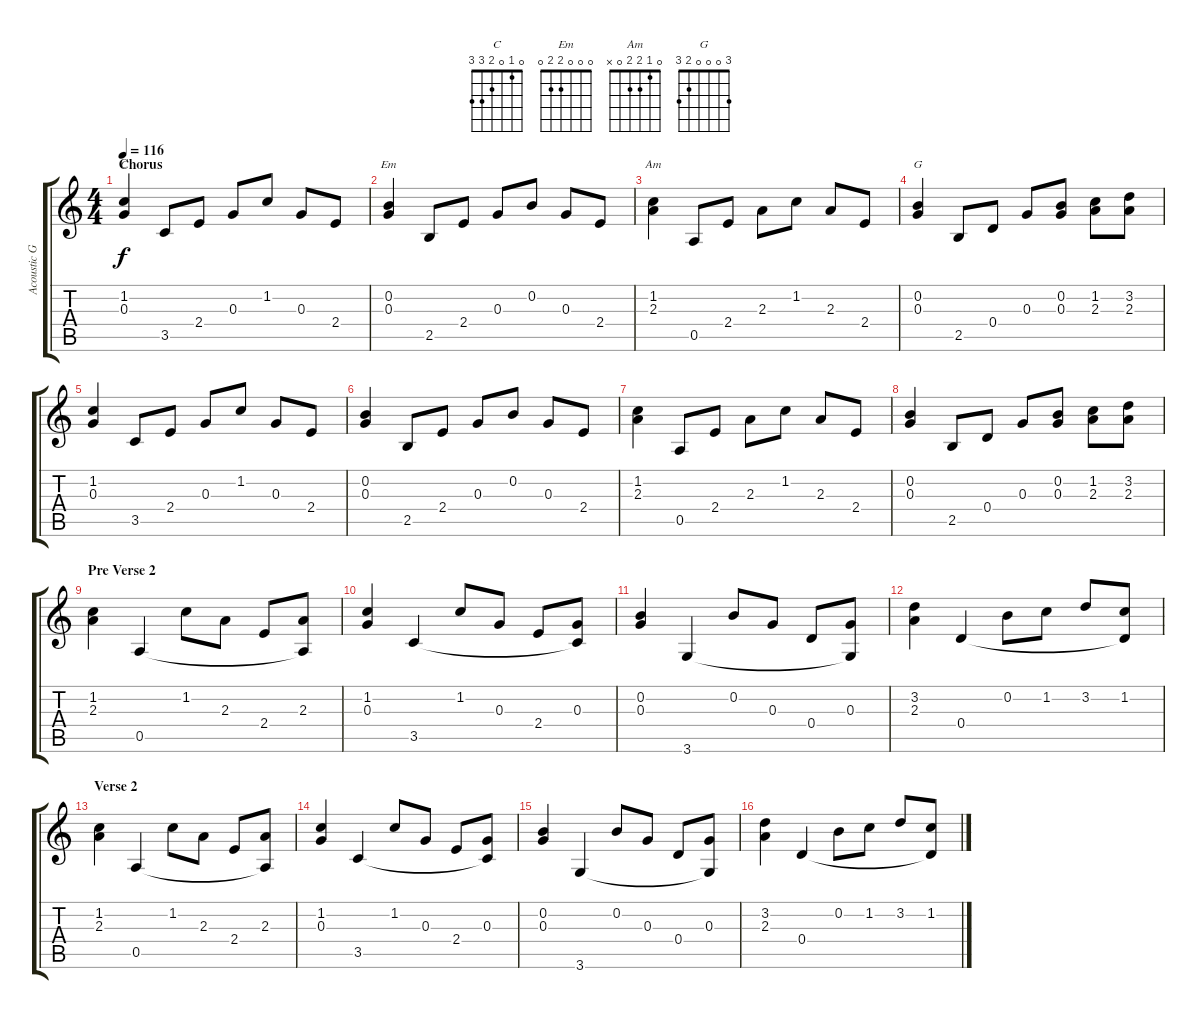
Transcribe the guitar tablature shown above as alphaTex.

\track ("Acoustic Guitar I" "Acoustic G") {instrument acousticguitarsteel}
\staff {score tabs}
\tuning (E4 B3 G3 D3 A2 E2) {hide}
\chord ("C" 0 1 0 2 3 3)
\chord ("Em" 0 0 0 2 2 0)
\chord ("Am" 0 1 2 2 0 x)
\chord ("G" 3 0 0 0 2 3)
\ts (4 4)
\section ("" "Chorus")
\tempo 116
\clef g2
\ks c
(1.2 0.3).4{ch "C" dy f} 3.5.8 2.4.8 0.3.8 1.2.8 0.3.8 2.4.8 |
(0.2 0.3).4{ch "Em"} 2.5.8 2.4.8 0.3.8 0.2.8 0.3.8 2.4.8 |
(1.2 2.3).4{ch "Am"} 0.5.8 2.4.8 2.3.8 1.2.8 2.3.8 2.4.8 |
(0.2 0.3).4{ch "G"} 2.5.8 0.4.8 0.3.8 (0.2 0.3).8 (1.2 2.3).8 (3.2 2.3).8 |
(1.2 0.3).4 3.5.8 2.4.8 0.3.8 1.2.8 0.3.8 2.4.8 |
(0.2 0.3).4 2.5.8 2.4.8 0.3.8 0.2.8 0.3.8 2.4.8 |
(1.2 2.3).4 0.5.8 2.4.8 2.3.8 1.2.8 2.3.8 2.4.8 |
(0.2 0.3).4 2.5.8 0.4.8 0.3.8 (0.2 0.3).8 (1.2 2.3).8 (3.2 2.3).8 |
\section ("" "Pre Verse 2")
(1.2 2.3).4 0.5.4 1.2.8 2.3.8 2.4.8 (2.3 0.5{t}).8 |
(1.2 0.3).4 3.5.4 1.2.8 0.3.8 2.4.8 (0.3 3.5{t}).8 |
(0.2 0.3).4 3.6.4 0.2.8 0.3.8 0.4.8 (0.3 3.6{t}).8 |
(3.2 2.3).4 0.4.4 0.2.8 1.2.8 3.2.8 (1.2 0.4{t}).8 |
\section ("" "Verse 2")
(1.2 2.3).4 0.5.4 1.2.8 2.3.8 2.4.8 (2.3 0.5{t}).8 |
(1.2 0.3).4 3.5.4 1.2.8 0.3.8 2.4.8 (0.3 3.5{t}).8 |
(0.2 0.3).4 3.6.4 0.2.8 0.3.8 0.4.8 (0.3 3.6{t}).8 |
(3.2 2.3).4 0.4.4 0.2.8 1.2.8 3.2.8 (1.2 0.4{t}).8
